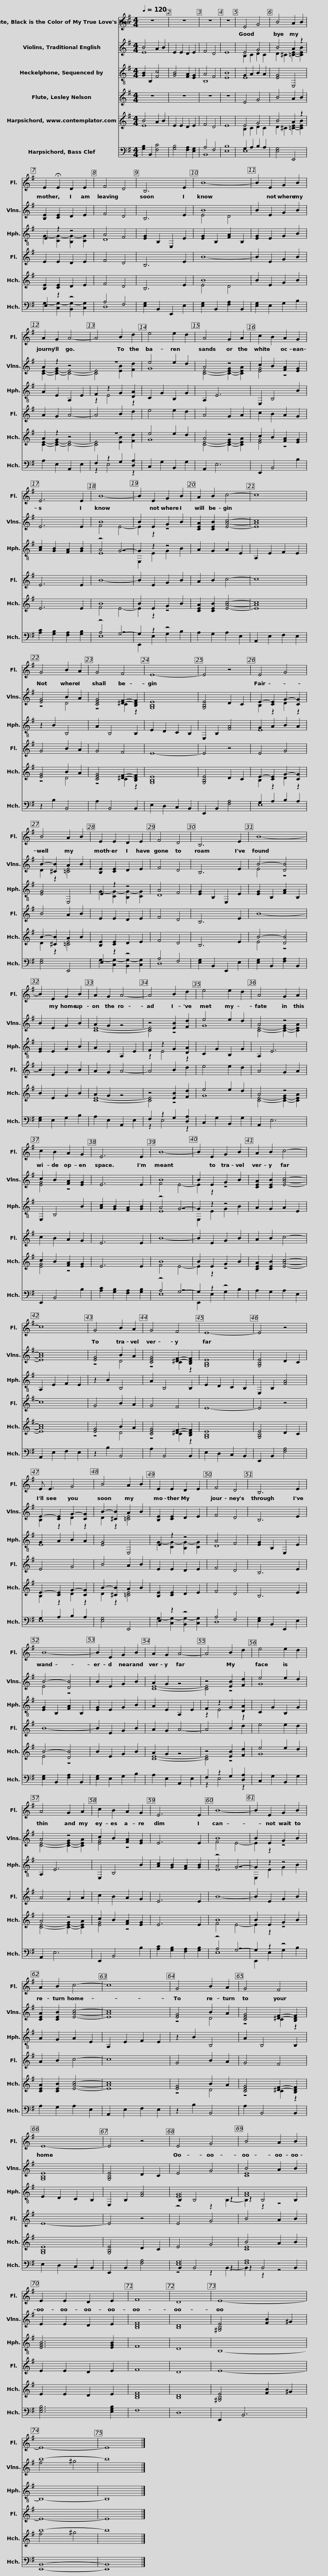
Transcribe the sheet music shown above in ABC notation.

X:1
%%score 1 ( 2 3 ) ( 4 5 6 ) 7 ( 8 9 ) ( 10 11 12 )
L:1/8
Q:1/4=120
M:4/4
I:linebreak $
K:G
V:1 treble
V:2 treble
V:3 treble
V:4 treble-8
V:5 treble-8
V:6 treble-8
V:7 treble
V:8 treble
V:9 treble
V:10 bass
V:11 bass
V:12 bass
V:1
 z8 | z8 | z8 | z8 | E4 G4 |$ %5
 B4 A2 B2 | E2 !fermata!E2 D2 E2 | F4 D4 | B,6 E2 | B8- | %10
 B2 E2 G2 B2 |$ A2 G2 A4- | A4 B2 d2 | e4 e2 d2 | A4 G2 A2 | %15
 c2 B2 A2 G2 | E6 E2 | B8- |$ B2 E2 G2 B2 | A2 B2 c4- | %20
 c8 | G4 B2 A2 | G4 F4 | E8- | E4 z4 |$ %25
 E4 G4 | B4 A2 B2 | E2 E2 D2 E2 | F4 D4 | B,6 E2 | %30
 B8- |$ B2 E2 G2 B2 | A2 G2 A4- | A4 B2 d2 | e4 e2 d2 | %35
 A4 G2 A2 | c2 B2 A2 G2 | E6 E2 |$ B8- | B2 E2 G2 B2 | %40
 A2 B2 c4- | c8 | G4 B2 A2 | G4 F4 | E8- |$ %45
 E4 z4 | E E3 G4 | B4 A2 B2 | E2 E2 D2 E2 | F4 D4 | %50
 B,6 E2 |$ B8- | B2 E2 G2 B2 | A2 G2 A4- | A4 B2 d2 | %55
 e4 e2 d2 | A4 G2 A2 | c2 B2 A2 G2 |$ E6 E2 | B8- | %60
 B2 E2 G2 B2 | A2 B2 c4- | c8 | G4 B2 A2 | G4 F4 |$ %65
 E8- | E4 z4 | E4 G4 | B4 A2 B2 | E2 E2 D2 E2 | %70
 F8 | D8 | E8- |$ E8- | E8 |] %75
V:2
 B4 A2 B2 | E2 E2 D2 E2 | F4 D4 | E8 | E4 G4 |$ %5
 B4 A2 z2 | [B,E]2 [CE]2 D2 E2 | F4 D4 | B,6 E2 | B8 | %10
 B2 E2 G2 B2 |$ A2 z2 z4 | z8 | e4 e2 d2 | A4 z4 | %15
 c2 B2 [FA]2 [EG]2 | E6 E2 | B8 |$ B2 E2 G2 B2 | [CEA]2 [CEB]2 [EAc]4- | %20
 [EAc]8 | [EG]4 B2 A2 | [CEG]4 [^DF]2- [B,DF]2 | [G,B,E]8 | [G,B,E]4 D2 C2 |$ %25
 E2- [CE]2 G2- [CG]2 | B2- [^CB]2 A2 B2 | [B,E]2 [CE]2 D2 E2 | F4 D4 | B,6 E2 | %30
 B4- [DB]4 |$ B2 E2 G2 B2 | A2 G2 z4 | z4 [EB]2 [Fd]2 | e4 e2 d2 | %35
 A4 z4 | c2 B2 [FA]2 [EG]2 | E6 E2 |$ B8 | B2 E2 G2 B2 | %40
 [CEA]2 [CEB]2 [EAc]4- | [EAc]8 | [EG]4 B2 A2 | [CEG]4 [^DF]2- [B,DF]2 | [G,B,E]8 |$ %45
 [G,B,E]4 D2 C2 | E2- [CE]2 G2- [CG]2 | B2- [^CB]2 A2 B2 | [B,E]2 [CE]2 D2 E2 | F4 D4 | %50
 B,6 E2 |$ B4- [DB]4 | B2 E2 G2 B2 | A2 G2 z4 | z4 [EB]2 [Fd]2 | %55
 e4 e2 d2 | A4 z4 | c2 B2 [FA]2 [EG]2 |$ E6 E2 | B8 | %60
 B2 E2 G2 B2 | [CEA]2 [CEB]2 [EAc]4- | [EAc]8 | [EG]4 B2 A2 | [CEG]4 [^DF]2- [B,DF]2 |$ %65
 [G,B,E]8 | [G,B,E]4 D2 C2 | E4 G4 | B4 A2 B2 | E2 E2 D2 E2 | %70
 [B,DF]8 | [B,D]8 | [^G,B,E]4 [FB]2 ^G2 |$ b8- | b8 |] %75
V:3
 E8 | x8 | x8 | x8 | B,2 C2 D2 C2 |$ %5
 D2 ^C2 [=CE]2- [CEB]2 | x8 | x8 | x8 | E4 D4 | %10
 x8 |$ [CE]2- [C-E-G]2 [CE]4- | [CE]4 [EB]2 [Fd]2 | G8 | [CE]4- [C-E-G]2 [CEA]2 | %15
 [EG]4 z4 | x8 | F4 E4- |$ E2 z2 z4 | x8 | %20
 x8 | z4 D4 | z4 C2 z2 | x8 | x8 |$ %25
 B,2 z2 D2 z2 | D2 z2 [=CE]4 | x8 | x8 | x8 | %30
 E4 z4 |$ x8 | [CE]8- | [CE]4 z4 | G8 | %35
 [CE]4- [C-E-G]2 [CEA]2 | [EG]4 z4 | x8 |$ F4 E4- | E2 z2 z4 | %40
 x8 | x8 | z4 D4 | z4 C2 z2 | x8 |$ %45
 x8 | B,2 z2 D2 z2 | D2 z2 [=CE]4 | x8 | x8 | %50
 x8 |$ E4 z4 | x8 | [CE]8- | [CE]4 z4 | %55
 G8 | [CE]4- [C-E-G]2 [CEA]2 | [EG]4 z4 |$ x8 | F4 E4- | %60
 E2 z2 z4 | x8 | x8 | z4 D4 | z4 C2 z2 |$ %65
 x8 | x8 | x8 | [CE]8 | x8 | %70
 x8 | x8 | x8 |$ f4 ^g4 | x8 |] %75
V:4
 [GB]2 B,2 [Fc]4 | [GB]4 [FA]2 [EG]2 | A4 F4 | [EB]8 | G2 A2 B2 A2 |$ %5
 [EG]4 E,4 | E2 z2 z4 | A4 F4 | [EG]2 B,2 E,2 E2 | [EG]2 B,2 [FA]2 B,2 | %10
 [EG]2 E2 G2 B2 |$ A2 E2 A,2 E2 | F2 z2 G2 [DA]2 | C2 G2 B,2 G2 | A,2 E6 | %15
 E,2 B,4 B2 | [Ac]2 [GB]2 [FA]2 [GB]2 | z4 G4- |$ G2 z2 z4 | A2 G2 A2 E2 | %20
 A,2 E2 F2 E2 | z2 B2 B,4 | A2 B,4 B,2 | E2 D2 C2 B,2 | E,2 B,2 [FA]4 |$ %25
 G2 A2 B2 A2 | [EG]4 E,4 | E2 z2 z4 | A4 F4 | [EG]2 B,2 E,2 E2 | %30
 [EG]2 B,2 [FA]2 B,2 |$ [EG]2 E2 G2 B2 | A2 E2 A,2 E2 | F2 z2 G2 [DA]2 | C2 G2 B,2 G2 | %35
 A,2 E6 | E,2 B,4 B2 | [Ac]2 [GB]2 [FA]2 [GB]2 |$ z4 G4- | G2 z2 z4 | %40
 A2 G2 A2 E2 | A,2 E2 F2 E2 | z2 B2 B,4 | A2 B,4 B,2 | E2 D2 C2 B,2 |$ %45
 E,2 B,2 [FA]4 | G2 A2 B2 A2 | [EG]4 E,4 | E2 z2 z4 | A4 F4 | %50
 [EG]2 B,2 E,2 E2 |$ [EG]2 B,2 [FA]2 B,2 | [EG]2 E2 G2 B2 | A2 E2 A,2 E2 | F2 z2 G2 [DA]2 | %55
 C2 G2 B,2 G2 | A,2 E6 | E,2 B,4 B2 |$ [Ac]2 [GB]2 [FA]2 [GB]2 | z4 G4- | %60
 G2 z2 z4 | A2 G2 A2 E2 | A,2 E2 F2 E2 | z2 B2 B,4 | A2 B,4 B,2 |$ %65
 E2 D2 C2 B,2 | E,2 B,2 [FA]4 | [EG]8 | [FA]8 | [EGB]6 [EGB]2 | %70
 F8 | D8 | B,8- |$ B,8- | B,8 |] %75
V:5
 x8 | x8 | B,8 | x8 | E8 |$ %5
 x8 | G2- [CG-]2 [B,G-]2 [CG]2 | D8 | x8 | x8 | %10
 x8 |$ x8 | z2 E4 z2 | x8 | x8 | %15
 x8 | x8 | A4 z4 |$ E,2 E2 G2 B2 | x8 | %20
 x8 | x8 | x8 | x8 | x8 |$ %25
 E8 | x8 | G2- [CG-]2 [B,G-]2 [CG]2 | D8 | x8 | %30
 x8 |$ x8 | x8 | z2 E4 z2 | x8 | %35
 x8 | x8 | x8 |$ A4 z4 | E,2 E2 G2 B2 | %40
 x8 | x8 | x8 | x8 | x8 |$ %45
 x8 | E8 | x8 | G2- [CG-]2 [B,G-]2 [CG]2 | D8 | %50
 x8 |$ x8 | x8 | x8 | z2 E4 z2 | %55
 x8 | x8 | x8 |$ x8 | A4 z4 | %60
 E,2 E2 G2 B2 | x8 | x8 | x8 | x8 |$ %65
 x8 | x8 | B,2 B,4 z2 | z2 B,4 B,2 | x8 | %70
 x8 | x8 | x8 |$ x8 | x8 |] %75
V:6
 x8 | x8 | x8 | x8 | x8 |$ %5
 x8 | x8 | x8 | x8 | x8 | %10
 x8 |$ x8 | x8 | x8 | x8 | %15
 x8 | x8 | E8 |$ x8 | x8 | %20
 x8 | x8 | x8 | x8 | x8 |$ %25
 x8 | x8 | x8 | x8 | x8 | %30
 x8 |$ x8 | x8 | x8 | x8 | %35
 x8 | x8 | x8 |$ E8 | x8 | %40
 x8 | x8 | x8 | x8 | x8 |$ %45
 x8 | x8 | x8 | x8 | x8 | %50
 x8 |$ x8 | x8 | x8 | x8 | %55
 x8 | x8 | x8 |$ x8 | E8 | %60
 x8 | x8 | x8 | x8 | x8 |$ %65
 x8 | x8 | z4 z2 B,2- | B,2 z2 z4 | x8 | %70
 x8 | x8 | x8 |$ x8 | x8 |] %75
V:7
 z8 | z8 | z8 | z8 | E4 G4 |$ %5
 B4 A2 B2 | E2 E2 D2 E2 | F4 D4 | B,6 E2 | B8- | %10
 B2 E2 G2 B2 |$ A2 G2 A4- | A4 B2 d2 | e4 e2 d2 | A4 G2 A2 | %15
 c2 B2 A2 G2 | E6 E2 | B8- |$ B2 E2 G2 B2 | A2 B2 c4- | %20
 c8 | G4 B2 A2 | G4 F4 | E8- | E4 z4 |$ %25
 E4 G4 | B4 A2 B2 | E2 E2 D2 E2 | F4 D4 | B,6 E2 | %30
 B8- |$ B2 E2 G2 B2 | A2 G2 A4- | A4 B2 d2 | e4 e2 d2 | %35
 A4 G2 A2 | c2 B2 A2 G2 | E6 E2 |$ B8- | B2 E2 G2 B2 | %40
 A2 B2 c4- | c8 | G4 B2 A2 | G4 F4 | E8- |$ %45
 E4 z4 | E4 G4 | B4 A2 B2 | E2 E2 D2 E2 | F4 D4 | %50
 B,6 E2 |$ B8- | B2 E2 G2 B2 | A2 G2 A4- | A4 B2 d2 | %55
 e4 e2 d2 | A4 G2 A2 | c2 B2 A2 G2 |$ E6 E2 | B8- | %60
 B2 E2 G2 B2 | A2 B2 c4- | c8 | G4 B2 A2 | G4 F4 |$ %65
 E8- | E4 z4 | E4 G4 | B4 A2 B2 | E2 E2 D2 E2 | %70
 F8 | D8 | E8- |$ E8- | E8 |] %75
V:8
 B4 A2 B2 | E2 E2 D2 E2 | F4 D4 | E8 | E4 G4 |$ %5
 B4 A2 z2 | [B,E]2 [CE]2 D2 E2 | F4 D4 | B,6 E2 | B8 | %10
 B2 E2 G2 B2 |$ A2 z2 z4 | z8 | e4 e2 d2 | A4 z4 | %15
 c2 B2 [FA]2 [EG]2 | E6 E2 | B8 |$ B2 E2 G2 B2 | [CEA]2 [CEB]2 [EAc]4- | %20
 [EAc]8 | [EG]4 B2 A2 | [CEG]4 [^DF]2- [B,DF]2 | [G,B,E]8 | [G,B,E]4 D2 C2 |$ %25
 E2- [CE]2 G2- [CG]2 | B2- [^CB]2 A2 B2 | [B,E]2 [CE]2 D2 E2 | F4 D4 | B,6 E2 | %30
 B4- [DB]4 |$ B2 E2 G2 B2 | A2 G2 z4 | z4 [EB]2 [Fd]2 | e4 e2 d2 | %35
 A4 z4 | c2 B2 [FA]2 [EG]2 | E6 E2 |$ B8 | B2 E2 G2 B2 | %40
 [CEA]2 [CEB]2 [EAc]4- | [EAc]8 | [EG]4 B2 A2 | [CEG]4 [^DF]2- [B,DF]2 | [G,B,E]8 |$ %45
 [G,B,E]4 D2 C2 | E2- [CE]2 G2- [CG]2 | B2- [^CB]2 A2 B2 | [B,E]2 [CE]2 D2 E2 | F4 D4 | %50
 B,6 E2 |$ B4- [DB]4 | B2 E2 G2 B2 | A2 G2 z4 | z4 [EB]2 [Fd]2 | %55
 e4 e2 d2 | A4 z4 | c2 B2 [FA]2 [EG]2 |$ E6 E2 | B8 | %60
 B2 E2 G2 B2 | [CEA]2 [CEB]2 [EAc]4- | [EAc]8 | [EG]4 B2 A2 | [CEG]4 [^DF]2- [B,DF]2 |$ %65
 [G,B,E]8 | [G,B,E]4 D2 C2 | E4 G4 | B4 A2 B2 | E2 E2 D2 E2 | %70
 [B,DF]8 | [B,D]8 | [^G,B,E]4 [FB]2 ^G2 |$ b8- | b8 |] %75
V:9
 E8 | x8 | x8 | x8 | B,2 C2 D2 C2 |$ %5
 D2 ^C2 [=CE]2- [CEB]2 | x8 | x8 | x8 | E4 D4 | %10
 x8 |$ [CE]2- [C-E-G]2 [CE]4- | [CE]4 [EB]2 [Fd]2 | G8 | [CE]4- [C-E-G]2 [CEA]2 | %15
 [EG]4 z4 | x8 | F4 E4- |$ E2 z2 z4 | x8 | %20
 x8 | z4 D4 | z4 C2 z2 | x8 | x8 |$ %25
 B,2 z2 D2 z2 | D2 z2 [=CE]4 | x8 | x8 | x8 | %30
 E4 z4 |$ x8 | [CE]8- | [CE]4 z4 | G8 | %35
 [CE]4- [C-E-G]2 [CEA]2 | [EG]4 z4 | x8 |$ F4 E4- | E2 z2 z4 | %40
 x8 | x8 | z4 D4 | z4 C2 z2 | x8 |$ %45
 x8 | B,2 z2 D2 z2 | D2 z2 [=CE]4 | x8 | x8 | %50
 x8 |$ E4 z4 | x8 | [CE]8- | [CE]4 z4 | %55
 G8 | [CE]4- [C-E-G]2 [CEA]2 | [EG]4 z4 |$ x8 | F4 E4- | %60
 E2 z2 z4 | x8 | x8 | z4 D4 | z4 C2 z2 |$ %65
 x8 | x8 | x8 | [CE]8 | x8 | %70
 x8 | x8 | x8 |$ f4 ^g4 | x8 |] %75
V:10
 [G,B,]2 B,,2 [F,C]4 | [G,B,]4 [F,A,]2 [E,G,]2 | A,4 F,4 | [E,B,]8 | G,2 A,2 B,2 A,2 |$ %5
 [E,G,]4 E,,4 | E,2 z2 z4 | A,4 F,4 | [E,G,]2 B,,2 E,,2 E,2 | [E,G,]2 B,,2 [F,A,]2 B,,2 | %10
 [E,G,]2 E,2 G,2 B,2 |$ A,2 E,2 A,,2 E,2 | F,2 z2 G,2 [D,A,]2 | C,2 G,2 B,,2 G,2 | A,,2 E,6 | %15
 E,,2 B,,4 B,2 | [A,C]2 [G,B,]2 [F,A,]2 [G,B,]2 | z4 G,4- |$ G,2 z2 z4 | A,2 G,2 A,2 E,2 | %20
 A,,2 E,2 F,2 E,2 | z2 B,2 B,,4 | A,2 B,,4 B,,2 | E,2 D,2 C,2 B,,2 | E,,2 B,,2 [F,A,]4 |$ %25
 G,2 A,2 B,2 A,2 | [E,G,]4 E,,4 | E,2 z2 z4 | A,4 F,4 | [E,G,]2 B,,2 E,,2 E,2 | %30
 [E,G,]2 B,,2 [F,A,]2 B,,2 |$ [E,G,]2 E,2 G,2 B,2 | A,2 E,2 A,,2 E,2 | F,2 z2 G,2 [D,A,]2 | C,2 G,2 B,,2 G,2 | %35
 A,,2 E,6 | E,,2 B,,4 B,2 | [A,C]2 [G,B,]2 [F,A,]2 [G,B,]2 |$ z4 G,4- | G,2 z2 z4 | %40
 A,2 G,2 A,2 E,2 | A,,2 E,2 F,2 E,2 | z2 B,2 B,,4 | A,2 B,,4 B,,2 | E,2 D,2 C,2 B,,2 |$ %45
 E,,2 B,,2 [F,A,]4 | G,2 A,2 B,2 A,2 | [E,G,]4 E,,4 | E,2 z2 z4 | A,4 F,4 | %50
 [E,G,]2 B,,2 E,,2 E,2 |$ [E,G,]2 B,,2 [F,A,]2 B,,2 | [E,G,]2 E,2 G,2 B,2 | A,2 E,2 A,,2 E,2 | F,2 z2 G,2 [D,A,]2 | %55
 C,2 G,2 B,,2 G,2 | A,,2 E,6 | E,,2 B,,4 B,2 |$ [A,C]2 [G,B,]2 [F,A,]2 [G,B,]2 | z4 G,4- | %60
 G,2 z2 z4 | A,2 G,2 A,2 E,2 | A,,2 E,2 F,2 E,2 | z2 B,2 B,,4 | A,2 B,,4 B,,2 |$ %65
 E,2 D,2 C,2 B,,2 | E,,2 B,,2 [F,A,]4 | [E,G,]8 | [F,A,]8 | [E,G,B,]6 [E,G,B,]2 | %70
 F,8 | D,8 | E,,2 B,,6 |$ [E,,B,,]8- | [E,,B,,]8 |] %75
V:11
 x8 | x8 | B,,8 | x8 | E,8 |$ %5
 x8 | G,2- [C,G,-]2 [B,,G,-]2 [C,G,]2 | D,8 | x8 | x8 | %10
 x8 |$ x8 | z2 E,4 z2 | x8 | x8 | %15
 x8 | x8 | A,4 z4 |$ E,,2 E,2 G,2 B,2 | x8 | %20
 x8 | x8 | x8 | x8 | x8 |$ %25
 E,8 | x8 | G,2- [C,G,-]2 [B,,G,-]2 [C,G,]2 | D,8 | x8 | %30
 x8 |$ x8 | x8 | z2 E,4 z2 | x8 | %35
 x8 | x8 | x8 |$ A,4 z4 | E,,2 E,2 G,2 B,2 | %40
 x8 | x8 | x8 | x8 | x8 |$ %45
 x8 | E,8 | x8 | G,2- [C,G,-]2 [B,,G,-]2 [C,G,]2 | D,8 | %50
 x8 |$ x8 | x8 | x8 | z2 E,4 z2 | %55
 x8 | x8 | x8 |$ x8 | A,4 z4 | %60
 E,,2 E,2 G,2 B,2 | x8 | x8 | x8 | x8 |$ %65
 x8 | x8 | B,,2 B,,4 z2 | z2 B,,4 B,,2 | x8 | %70
 x8 | x8 | x8 |$ x8 | x8 |] %75
V:12
 x8 | x8 | x8 | x8 | x8 |$ %5
 x8 | x8 | x8 | x8 | x8 | %10
 x8 |$ x8 | x8 | x8 | x8 | %15
 x8 | x8 | E,8 |$ x8 | x8 | %20
 x8 | x8 | x8 | x8 | x8 |$ %25
 x8 | x8 | x8 | x8 | x8 | %30
 x8 |$ x8 | x8 | x8 | x8 | %35
 x8 | x8 | x8 |$ E,8 | x8 | %40
 x8 | x8 | x8 | x8 | x8 |$ %45
 x8 | x8 | x8 | x8 | x8 | %50
 x8 |$ x8 | x8 | x8 | x8 | %55
 x8 | x8 | x8 |$ x8 | E,8 | %60
 x8 | x8 | x8 | x8 | x8 |$ %65
 x8 | x8 | z4 z2 B,,2- | B,,2 z2 z4 | x8 | %70
 x8 | x8 | x8 |$ x8 | x8 |] %75
